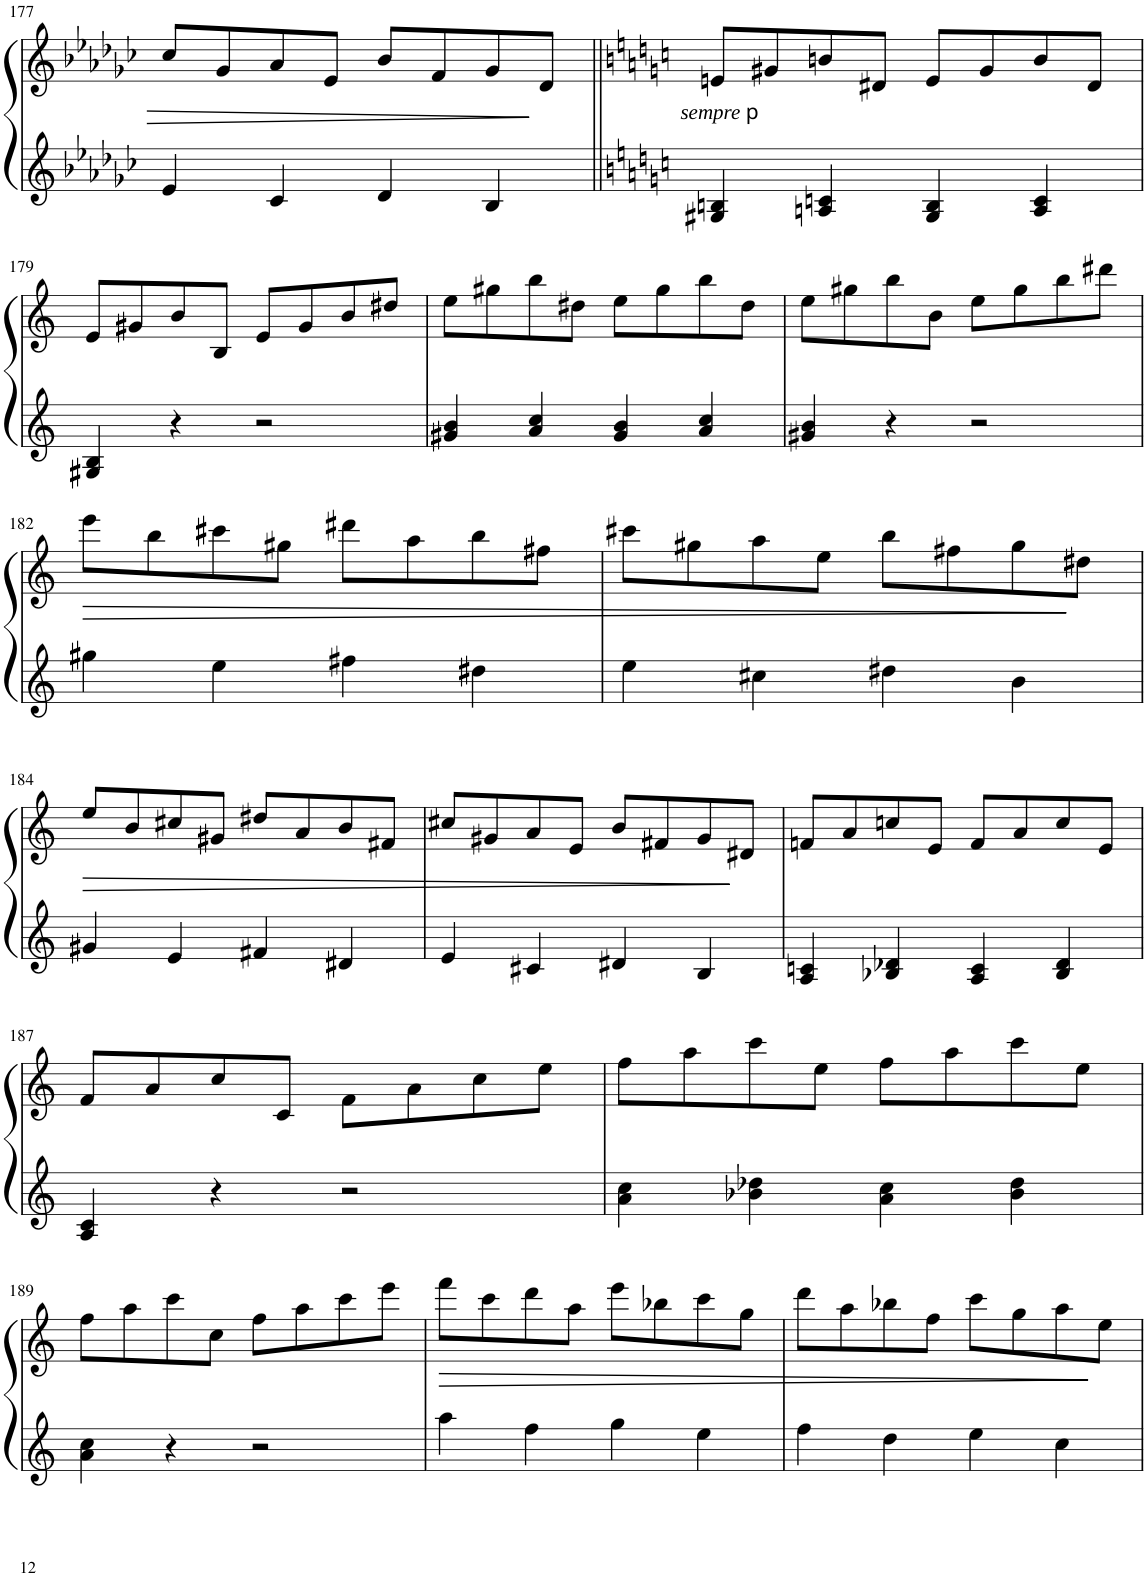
**kern	**kern	**dynam
*part1	*part1	*part1
*staff2	*staff1	*staff1/2
*I"Piano	*	*
*I'Pno	*	*
!!LO:PB:g=z
*clefG2	*clefG2	*
*k[b-e-a-d-g-c-]	*k[b-e-a-d-g-c-]	*
*M4/4	*M4/4	*
*met(c|)	*met(c|)	*
=177	=177	=177
4e-'/	8cc-/L	.
.	8g-/	.
4c-'/	8a-/	.
.	8e-/J	.
4d-'/	8b-/L	.
.	8f/	.
4B-'/	8g-/	.
.	8d-/J	.
=178||	=178||	=178||
*k[]	*k[]	*
!	!	!LO:DY:b
4G#X/' 4Bn/'	8en/L	other-dynamics
.	8g#X/	.
4An/' 4cn/'	8bn/	.
.	8d#X/J	.
4G#/' 4B/'	8e/L	.
.	8g#/	.
4A/' 4c/'	8b/	.
.	8d#/J	.
!!LO:LB:g=z
=179	=179	=179
4G#X/' 4B/'	8e/L	.
.	8g#X/	.
4r	8b/	.
.	8B/J	.
2r	8e/L	.
.	8g#/	.
.	8b/	.
.	8dd#X/J	.
=180	=180	=180
4g#X/' 4b/'	8ee\L	.
.	8gg#X\	.
4a/' 4cc/'	8bb\	.
.	8dd#X\J	.
4g#/' 4b/'	8ee\L	.
.	8gg#\	.
4a/' 4cc/'	8bb\	.
.	8dd#\J	.
=181	=181	=181
4g#X/' 4b/'	8ee\L	.
.	8gg#X\	.
4r	8bb\	.
.	8b\J	.
2r	8ee\L	.
.	8gg#\	.
.	8bb\	.
.	8ddd#X\J	.
!!LO:LB:g=z
=182	=182	=182
!	!	!LO:HP:b
4gg#X'\	8eee\L	>
.	8bb\	.
4ee'\	8ccc#X\	.
.	8gg#X\J	.
4ff#X'\	8ddd#X\L	.
.	8aa\	.
4dd#X'\	8bb\	.
.	8ff#X\J	.
=183	=183	=183
4ee'\	8ccc#X\L	.
.	8gg#X\	.
4cc#X'\	8aa\	.
.	8ee\J	.
4dd#X'\	8bb\L	.
.	8ff#X\	.
4b'\	8gg#\	.
.	8dd#X\J	]
!!LO:LB:g=z
=184	=184	=184
!	!	!LO:HP:b
4g#X'/	8ee/L	>
.	8b/	.
4e'/	8cc#X/	.
.	8g#X/J	.
4f#X'/	8dd#X/L	.
.	8a/	.
4d#X'/	8b/	.
.	8f#X/J	.
=185	=185	=185
4e'/	8cc#X/L	.
.	8g#X/	.
4c#X'/	8a/	.
.	8e/J	.
4d#X'/	8b/L	.
.	8f#X/	.
4B'/	8g#/	.
.	8d#X/J	]
=186	=186	=186
4A/' 4cn/'	8fn/L	.
.	8a/	.
4B-X/' 4d-X/'	8ccn/	.
.	8e/J	.
4A/' 4c/'	8f/L	.
.	8a/	.
4B-/' 4d-/'	8cc/	.
.	8e/J	.
!!LO:LB:g=z
=187	=187	=187
4A/' 4c/'	8f/L	.
.	8a/	.
4r	8cc/	.
.	8c/J	.
2r	8f\L	.
.	8a\	.
.	8cc\	.
.	8ee\J	.
=188	=188	=188
4a\' 4cc\'	8ff\L	.
.	8aa\	.
4b-X\' 4dd-X\'	8ccc\	.
.	8ee\J	.
4a\' 4cc\'	8ff\L	.
.	8aa\	.
4b-\' 4dd-\'	8ccc\	.
.	8ee\J	.
!!LO:LB:g=z
=189	=189	=189
4a\' 4cc\'	8ff\L	.
.	8aa\	.
4r	8ccc\	.
.	8cc\J	.
2r	8ff\L	.
.	8aa\	.
.	8ccc\	.
.	8eee\J	.
=190	=190	=190
!	!	!LO:HP:b
4aa'\	8fff\L	>
.	8ccc\	.
4ff'\	8ddd\	.
.	8aa\J	.
4gg'\	8eee\L	.
.	8bb-X\	.
4ee'\	8ccc\	.
.	8gg\J	.
=191	=191	=191
4ff'\	8ddd\L	.
.	8aa\	.
4dd'\	8bb-X\	.
.	8ff\J	.
4ee'\	8ccc\L	.
.	8gg\	.
4cc'\	8aa\	.
.	8ee\J	]
=	=	=
*-	*-	*-
